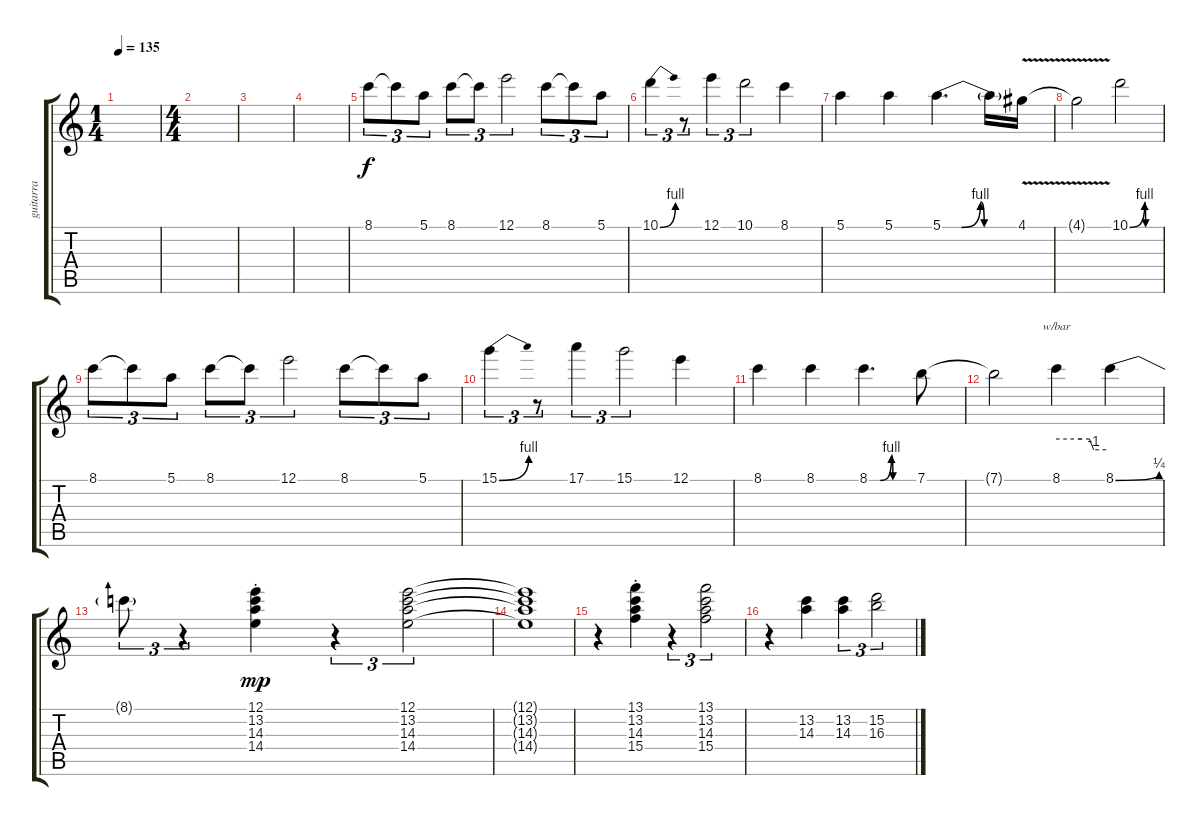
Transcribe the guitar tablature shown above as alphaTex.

\track ("guitarra" "guitarra") {instrument distortionguitar}
\staff {score tabs}
\tuning (E4 B3 G3 D3 A2 E2) {hide}
\ts (1 4)
\tempo 135
\clef g2
\ks c
|
\ts (4 4)
|
|
|
8.1.8{tu (3 2)} 8.1{t}.8{tu (3 2)} 5.1.8{tu (3 2)} 8.1.8{tu (3 2)} 8.1{t}.8{tu (3 2)} 12.1.2{tu (3 2)} 8.1.8{tu (3 2)} 8.1{t}.8{tu (3 2)} 5.1.8{tu (3 2)} |
10.1{be (bend 0 0 60 4)}.4{tu (3 2)} r.8{tu (3 2)} 12.1.4{tu (3 2)} 10.1.2{tu (3 2)} 8.1.4 |
5.1.4 5.1.4 5.1{be (custom 0 0 15 0 30 4 33 0 35 0 45 0 60 0)}.4{d} 5.1{t}.16 4.1{v}.16 |
4.1{v t}.2 10.1{be (custom 0 0 30 4 32 0 60 0)}.2 |
8.1.8{tu (3 2)} 8.1{t}.8{tu (3 2)} 5.1.8{tu (3 2)} 8.1.8{tu (3 2)} 8.1{t}.8{tu (3 2)} 12.1.2{tu (3 2)} 8.1.8{tu (3 2)} 8.1{t}.8{tu (3 2)} 5.1.8{tu (3 2)} |
15.1{be (bend 0 0 60 4)}.4{tu (3 2)} r.8{tu (3 2)} 17.1.4{tu (3 2)} 15.1.2{tu (3 2)} 12.1.4 |
8.1.4 8.1.4 8.1{be (custom 0 0 15 0 30 4 32 0 60 0)}.4{d} 7.1.8 |
7.1{t}.2 8.1.4{tbe (custom default 0 0 30 0 40 0 45 -4 60 -4)} 8.1{be (bend 0 0 60 1)}.4 |
8.1{t}.8{tu (3 2)} r.4{tu (3 2)} (12.1{st} 13.2{st} 14.3{st} 14.4{st}).4{dy mp} r.4{tu (3 2)} (12.1 13.2 14.3 14.4).2{tu (3 2)} |
(12.1{t} 13.2{t} 14.3{t} 14.4{t}).1 |
r.4 (13.1{st} 13.2{st} 14.3{st} 15.4{st}).4 r.4{tu (3 2)} (13.1 13.2 14.3 15.4).2{tu (3 2)} |
r.4 (13.2 14.3).4 (13.2 14.3).4{tu (3 2)} (15.2 16.3).2{tu (3 2)}
